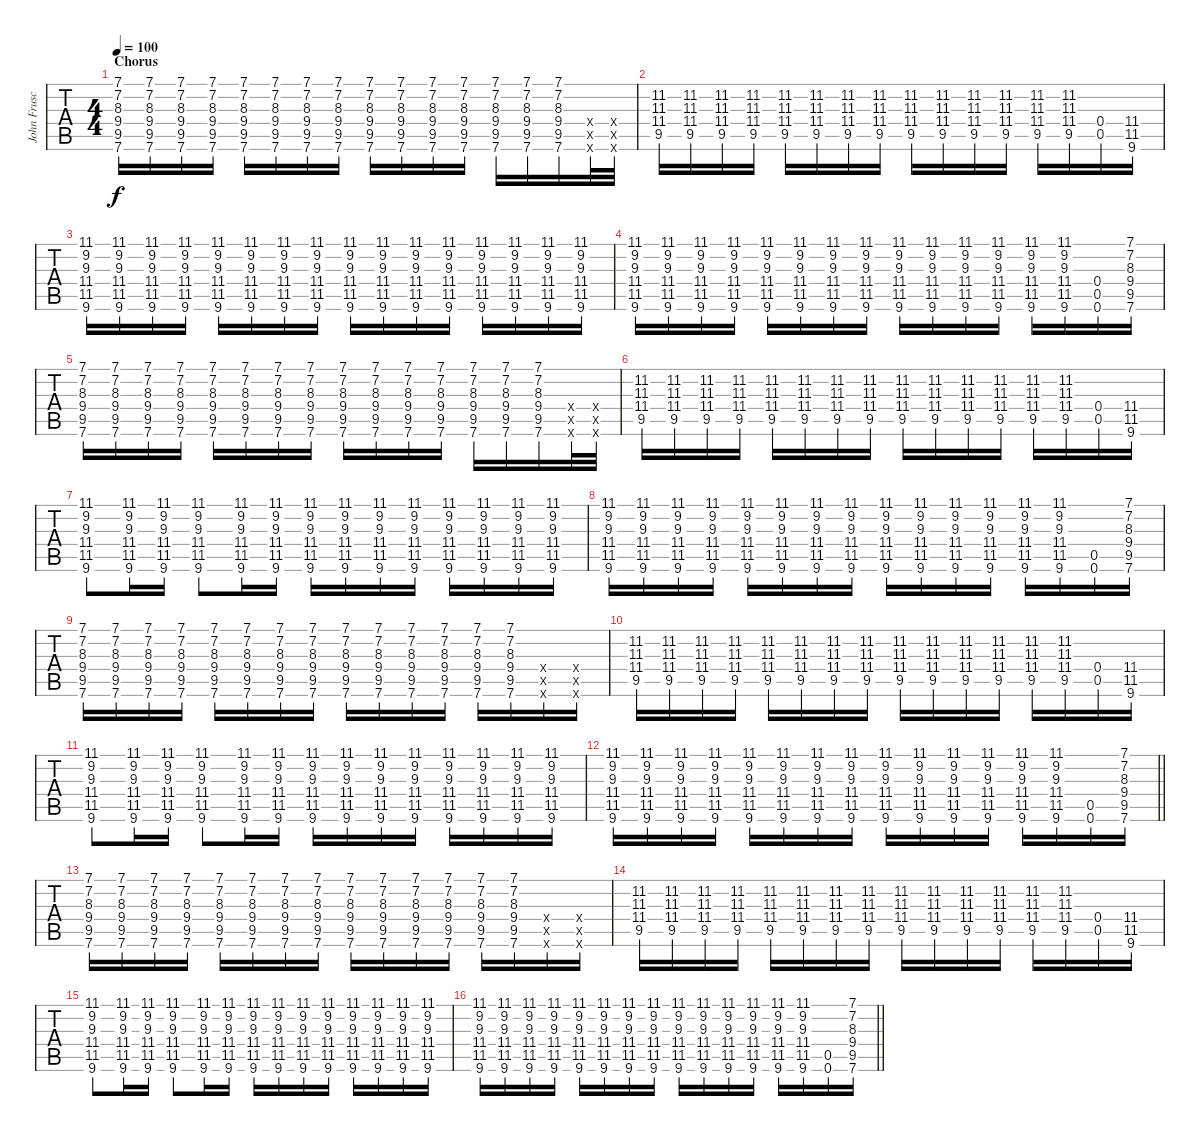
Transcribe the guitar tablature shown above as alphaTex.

\track ("John Frusciante (Lead Guitar)" "John Frusc") {instrument electricguitarclean}
\staff {tabs}
\tuning (E4 B3 G3 D3 A2 E2) {hide}
\ts (4 4)
\section ("" "Chorus")
\tempo 100
\clef g2
\ks b
(7.1 7.2 8.3 9.4 9.5 7.6).16{dy f} (7.1 7.2 8.3 9.4 9.5 7.6).16 (7.1 7.2 8.3 9.4 9.5 7.6).16 (7.1 7.2 8.3 9.4 9.5 7.6).16 (7.1 7.2 8.3 9.4 9.5 7.6).16 (7.1 7.2 8.3 9.4 9.5 7.6).16 (7.1 7.2 8.3 9.4 9.5 7.6).16 (7.1 7.2 8.3 9.4 9.5 7.6).16 (7.1 7.2 8.3 9.4 9.5 7.6).16 (7.1 7.2 8.3 9.4 9.5 7.6).16 (7.1 7.2 8.3 9.4 9.5 7.6).16 (7.1 7.2 8.3 9.4 9.5 7.6).16 (7.1 7.2 8.3 9.4 9.5 7.6).16 (7.1 7.2 8.3 9.4 9.5 7.6).16 (7.1 7.2 8.3 9.4 9.5 7.6).16 (0.4{x} 0.5{x} 0.6{x}).32 (0.4{x} 0.5{x} 0.6{x}).32 |
(11.2 11.3 11.4 9.5).16 (11.2 11.3 11.4 9.5).16 (11.2 11.3 11.4 9.5).16 (11.2 11.3 11.4 9.5).16 (11.2 11.3 11.4 9.5).16 (11.2 11.3 11.4 9.5).16 (11.2 11.3 11.4 9.5).16 (11.2 11.3 11.4 9.5).16 (11.2 11.3 11.4 9.5).16 (11.2 11.3 11.4 9.5).16 (11.2 11.3 11.4 9.5).16 (11.2 11.3 11.4 9.5).16 (11.2 11.3 11.4 9.5).16 (11.2 11.3 11.4 9.5).16 (0.4 0.5).16 (11.4 11.5 9.6).16 |
(11.1 9.2 9.3 11.4 11.5 9.6).16 (11.1 9.2 9.3 11.4 11.5 9.6).16 (11.1 9.2 9.3 11.4 11.5 9.6).16 (11.1 9.2 9.3 11.4 11.5 9.6).16 (11.1 9.2 9.3 11.4 11.5 9.6).16 (11.1 9.2 9.3 11.4 11.5 9.6).16 (11.1 9.2 9.3 11.4 11.5 9.6).16 (11.1 9.2 9.3 11.4 11.5 9.6).16 (11.1 9.2 9.3 11.4 11.5 9.6).16 (11.1 9.2 9.3 11.4 11.5 9.6).16 (11.1 9.2 9.3 11.4 11.5 9.6).16 (11.1 9.2 9.3 11.4 11.5 9.6).16 (11.1 9.2 9.3 11.4 11.5 9.6).16 (11.1 9.2 9.3 11.4 11.5 9.6).16 (11.1 9.2 9.3 11.4 11.5 9.6).16 (11.1 9.2 9.3 11.4 11.5 9.6).16 |
(11.1 9.2 9.3 11.4 11.5 9.6).16 (11.1 9.2 9.3 11.4 11.5 9.6).16 (11.1 9.2 9.3 11.4 11.5 9.6).16 (11.1 9.2 9.3 11.4 11.5 9.6).16 (11.1 9.2 9.3 11.4 11.5 9.6).16 (11.1 9.2 9.3 11.4 11.5 9.6).16 (11.1 9.2 9.3 11.4 11.5 9.6).16 (11.1 9.2 9.3 11.4 11.5 9.6).16 (11.1 9.2 9.3 11.4 11.5 9.6).16 (11.1 9.2 9.3 11.4 11.5 9.6).16 (11.1 9.2 9.3 11.4 11.5 9.6).16 (11.1 9.2 9.3 11.4 11.5 9.6).16 (11.1 9.2 9.3 11.4 11.5 9.6).16 (11.1 9.2 9.3 11.4 11.5 9.6).16 (0.4 0.5 0.6).16 (7.1 7.2 8.3 9.4 9.5 7.6).16 |
(7.1 7.2 8.3 9.4 9.5 7.6).16 (7.1 7.2 8.3 9.4 9.5 7.6).16 (7.1 7.2 8.3 9.4 9.5 7.6).16 (7.1 7.2 8.3 9.4 9.5 7.6).16 (7.1 7.2 8.3 9.4 9.5 7.6).16 (7.1 7.2 8.3 9.4 9.5 7.6).16 (7.1 7.2 8.3 9.4 9.5 7.6).16 (7.1 7.2 8.3 9.4 9.5 7.6).16 (7.1 7.2 8.3 9.4 9.5 7.6).16 (7.1 7.2 8.3 9.4 9.5 7.6).16 (7.1 7.2 8.3 9.4 9.5 7.6).16 (7.1 7.2 8.3 9.4 9.5 7.6).16 (7.1 7.2 8.3 9.4 9.5 7.6).16 (7.1 7.2 8.3 9.4 9.5 7.6).16 (7.1 7.2 8.3 9.4 9.5 7.6).16 (0.4{x} 0.5{x} 0.6{x}).32 (0.4{x} 0.5{x} 0.6{x}).32 |
(11.2 11.3 11.4 9.5).16 (11.2 11.3 11.4 9.5).16 (11.2 11.3 11.4 9.5).16 (11.2 11.3 11.4 9.5).16 (11.2 11.3 11.4 9.5).16 (11.2 11.3 11.4 9.5).16 (11.2 11.3 11.4 9.5).16 (11.2 11.3 11.4 9.5).16 (11.2 11.3 11.4 9.5).16 (11.2 11.3 11.4 9.5).16 (11.2 11.3 11.4 9.5).16 (11.2 11.3 11.4 9.5).16 (11.2 11.3 11.4 9.5).16 (11.2 11.3 11.4 9.5).16 (0.4 0.5).16 (11.4 11.5 9.6).16 |
(11.1 9.2 9.3 11.4 11.5 9.6).8 (11.1 9.2 9.3 11.4 11.5 9.6).16 (11.1 9.2 9.3 11.4 11.5 9.6).16 (11.1 9.2 9.3 11.4 11.5 9.6).8 (11.1 9.2 9.3 11.4 11.5 9.6).16 (11.1 9.2 9.3 11.4 11.5 9.6).16 (11.1 9.2 9.3 11.4 11.5 9.6).16 (11.1 9.2 9.3 11.4 11.5 9.6).16 (11.1 9.2 9.3 11.4 11.5 9.6).16 (11.1 9.2 9.3 11.4 11.5 9.6).16 (11.1 9.2 9.3 11.4 11.5 9.6).16 (11.1 9.2 9.3 11.4 11.5 9.6).16 (11.1 9.2 9.3 11.4 11.5 9.6).16 (11.1 9.2 9.3 11.4 11.5 9.6).16 |
(11.1 9.2 9.3 11.4 11.5 9.6).16 (11.1 9.2 9.3 11.4 11.5 9.6).16 (11.1 9.2 9.3 11.4 11.5 9.6).16 (11.1 9.2 9.3 11.4 11.5 9.6).16 (11.1 9.2 9.3 11.4 11.5 9.6).16 (11.1 9.2 9.3 11.4 11.5 9.6).16 (11.1 9.2 9.3 11.4 11.5 9.6).16 (11.1 9.2 9.3 11.4 11.5 9.6).16 (11.1 9.2 9.3 11.4 11.5 9.6).16 (11.1 9.2 9.3 11.4 11.5 9.6).16 (11.1 9.2 9.3 11.4 11.5 9.6).16 (11.1 9.2 9.3 11.4 11.5 9.6).16 (11.1 9.2 9.3 11.4 11.5 9.6).16 (11.1 9.2 9.3 11.4 11.5 9.6).16 (0.5 0.6).16 (7.1 7.2 8.3 9.4 9.5 7.6).16 |
(7.1 7.2 8.3 9.4 9.5 7.6).16 (7.1 7.2 8.3 9.4 9.5 7.6).16 (7.1 7.2 8.3 9.4 9.5 7.6).16 (7.1 7.2 8.3 9.4 9.5 7.6).16 (7.1 7.2 8.3 9.4 9.5 7.6).16 (7.1 7.2 8.3 9.4 9.5 7.6).16 (7.1 7.2 8.3 9.4 9.5 7.6).16 (7.1 7.2 8.3 9.4 9.5 7.6).16 (7.1 7.2 8.3 9.4 9.5 7.6).16 (7.1 7.2 8.3 9.4 9.5 7.6).16 (7.1 7.2 8.3 9.4 9.5 7.6).16 (7.1 7.2 8.3 9.4 9.5 7.6).16 (7.1 7.2 8.3 9.4 9.5 7.6).16 (7.1 7.2 8.3 9.4 9.5 7.6).16 (0.4{x} 0.5{x} 0.6{x}).16 (0.4{x} 0.5{x} 0.6{x}).16 |
(11.2 11.3 11.4 9.5).16 (11.2 11.3 11.4 9.5).16 (11.2 11.3 11.4 9.5).16 (11.2 11.3 11.4 9.5).16 (11.2 11.3 11.4 9.5).16 (11.2 11.3 11.4 9.5).16 (11.2 11.3 11.4 9.5).16 (11.2 11.3 11.4 9.5).16 (11.2 11.3 11.4 9.5).16 (11.2 11.3 11.4 9.5).16 (11.2 11.3 11.4 9.5).16 (11.2 11.3 11.4 9.5).16 (11.2 11.3 11.4 9.5).16 (11.2 11.3 11.4 9.5).16 (0.4 0.5).16 (11.4 11.5 9.6).16 |
(11.1 9.2 9.3 11.4 11.5 9.6).8 (11.1 9.2 9.3 11.4 11.5 9.6).16 (11.1 9.2 9.3 11.4 11.5 9.6).16 (11.1 9.2 9.3 11.4 11.5 9.6).8 (11.1 9.2 9.3 11.4 11.5 9.6).16 (11.1 9.2 9.3 11.4 11.5 9.6).16 (11.1 9.2 9.3 11.4 11.5 9.6).16 (11.1 9.2 9.3 11.4 11.5 9.6).16 (11.1 9.2 9.3 11.4 11.5 9.6).16 (11.1 9.2 9.3 11.4 11.5 9.6).16 (11.1 9.2 9.3 11.4 11.5 9.6).16 (11.1 9.2 9.3 11.4 11.5 9.6).16 (11.1 9.2 9.3 11.4 11.5 9.6).16 (11.1 9.2 9.3 11.4 11.5 9.6).16 |
\barLineRight lightlight
(11.1 9.2 9.3 11.4 11.5 9.6).16 (11.1 9.2 9.3 11.4 11.5 9.6).16 (11.1 9.2 9.3 11.4 11.5 9.6).16 (11.1 9.2 9.3 11.4 11.5 9.6).16 (11.1 9.2 9.3 11.4 11.5 9.6).16 (11.1 9.2 9.3 11.4 11.5 9.6).16 (11.1 9.2 9.3 11.4 11.5 9.6).16 (11.1 9.2 9.3 11.4 11.5 9.6).16 (11.1 9.2 9.3 11.4 11.5 9.6).16 (11.1 9.2 9.3 11.4 11.5 9.6).16 (11.1 9.2 9.3 11.4 11.5 9.6).16 (11.1 9.2 9.3 11.4 11.5 9.6).16 (11.1 9.2 9.3 11.4 11.5 9.6).16 (11.1 9.2 9.3 11.4 11.5 9.6).16 (0.5 0.6).16 (7.1 7.2 8.3 9.4 9.5 7.6).16 |
(7.1 7.2 8.3 9.4 9.5 7.6).16 (7.1 7.2 8.3 9.4 9.5 7.6).16 (7.1 7.2 8.3 9.4 9.5 7.6).16 (7.1 7.2 8.3 9.4 9.5 7.6).16 (7.1 7.2 8.3 9.4 9.5 7.6).16 (7.1 7.2 8.3 9.4 9.5 7.6).16 (7.1 7.2 8.3 9.4 9.5 7.6).16 (7.1 7.2 8.3 9.4 9.5 7.6).16 (7.1 7.2 8.3 9.4 9.5 7.6).16 (7.1 7.2 8.3 9.4 9.5 7.6).16 (7.1 7.2 8.3 9.4 9.5 7.6).16 (7.1 7.2 8.3 9.4 9.5 7.6).16 (7.1 7.2 8.3 9.4 9.5 7.6).16 (7.1 7.2 8.3 9.4 9.5 7.6).16 (0.4{x} 0.5{x} 0.6{x}).16 (0.4{x} 0.5{x} 0.6{x}).16 |
(11.2 11.3 11.4 9.5).16 (11.2 11.3 11.4 9.5).16 (11.2 11.3 11.4 9.5).16 (11.2 11.3 11.4 9.5).16 (11.2 11.3 11.4 9.5).16 (11.2 11.3 11.4 9.5).16 (11.2 11.3 11.4 9.5).16 (11.2 11.3 11.4 9.5).16 (11.2 11.3 11.4 9.5).16 (11.2 11.3 11.4 9.5).16 (11.2 11.3 11.4 9.5).16 (11.2 11.3 11.4 9.5).16 (11.2 11.3 11.4 9.5).16 (11.2 11.3 11.4 9.5).16 (0.4 0.5).16 (11.4 11.5 9.6).16 |
(11.1 9.2 9.3 11.4 11.5 9.6).8 (11.1 9.2 9.3 11.4 11.5 9.6).16 (11.1 9.2 9.3 11.4 11.5 9.6).16 (11.1 9.2 9.3 11.4 11.5 9.6).8 (11.1 9.2 9.3 11.4 11.5 9.6).16 (11.1 9.2 9.3 11.4 11.5 9.6).16 (11.1 9.2 9.3 11.4 11.5 9.6).16 (11.1 9.2 9.3 11.4 11.5 9.6).16 (11.1 9.2 9.3 11.4 11.5 9.6).16 (11.1 9.2 9.3 11.4 11.5 9.6).16 (11.1 9.2 9.3 11.4 11.5 9.6).16 (11.1 9.2 9.3 11.4 11.5 9.6).16 (11.1 9.2 9.3 11.4 11.5 9.6).16 (11.1 9.2 9.3 11.4 11.5 9.6).16 |
\barLineRight lightlight
(11.1 9.2 9.3 11.4 11.5 9.6).16 (11.1 9.2 9.3 11.4 11.5 9.6).16 (11.1 9.2 9.3 11.4 11.5 9.6).16 (11.1 9.2 9.3 11.4 11.5 9.6).16 (11.1 9.2 9.3 11.4 11.5 9.6).16 (11.1 9.2 9.3 11.4 11.5 9.6).16 (11.1 9.2 9.3 11.4 11.5 9.6).16 (11.1 9.2 9.3 11.4 11.5 9.6).16 (11.1 9.2 9.3 11.4 11.5 9.6).16 (11.1 9.2 9.3 11.4 11.5 9.6).16 (11.1 9.2 9.3 11.4 11.5 9.6).16 (11.1 9.2 9.3 11.4 11.5 9.6).16 (11.1 9.2 9.3 11.4 11.5 9.6).16 (11.1 9.2 9.3 11.4 11.5 9.6).16 (0.5 0.6).16 (7.1 7.2 8.3 9.4 9.5 7.6).16
